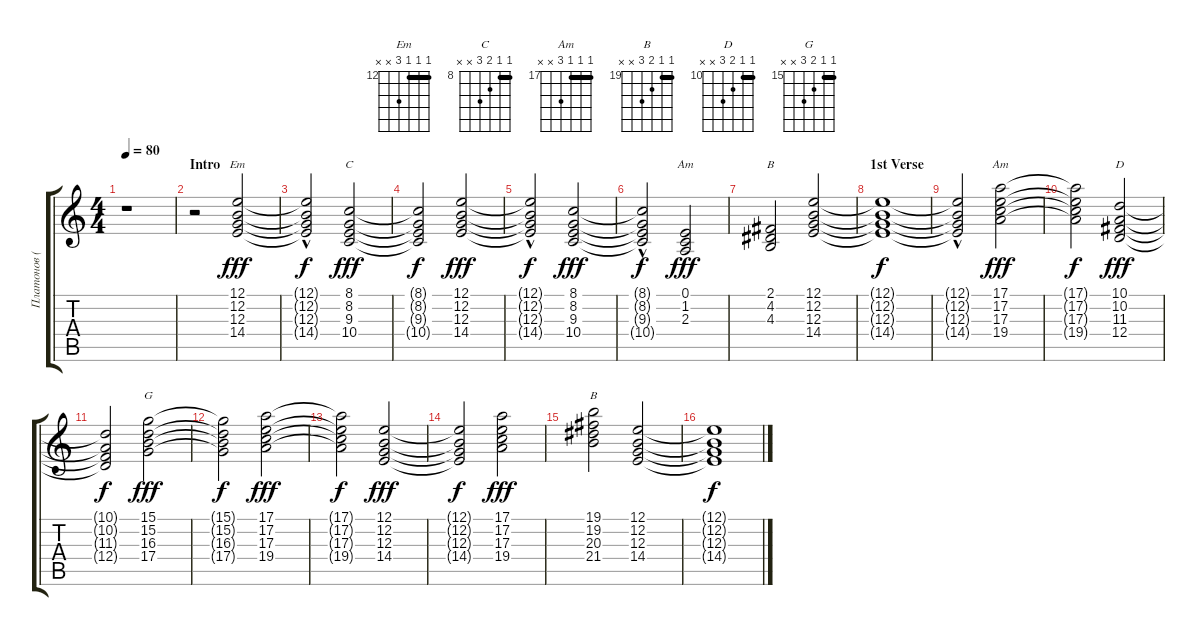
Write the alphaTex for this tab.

\track ("Платонов (Клавиш. 2)" "Платонов (") {instrument rockorgan}
\staff {score tabs}
\tuning (E4 B3 G3 D3 A2 E2) {hide}
\chord ("Em" 12 12 12 14 x x) {firstfret 12 barre 12}
\chord ("C" 8 8 9 10 x x) {firstfret 8 barre 8}
\chord ("Am" 0 1 2 x x x)
\chord ("B" 2 4 4 x x x)
\chord ("Am" 17 17 17 19 x x) {firstfret 17 barre 17}
\chord ("D" 10 10 11 12 x x) {firstfret 10 barre 10}
\chord ("G" 15 15 16 17 x x) {firstfret 15 barre 15}
\chord ("B" 19 19 20 21 x x) {firstfret 19 barre 19}
\ts (4 4)
\tempo 80
\clef g2
\ks c
r.1{dy fff instrument rockorgan} |
\section ("" "Intro")
r.2 (12.1 12.2 12.3 14.4).2{ch "Em"} |
(12.1{hac t} 12.2{t} 12.3{t} 14.4{t}).2{dy f} (8.1 8.2 9.3 10.4).2{ch "C" dy fff} |
(8.1{t} 8.2{t} 9.3{t} 10.4{t}).2{dy f} (12.1 12.2 12.3 14.4).2{dy fff} |
(12.1{hac t} 12.2{t} 12.3{t} 14.4{t}).2{dy f} (8.1 8.2 9.3 10.4).2{dy fff} |
(8.1{hac t} 8.2{t} 9.3{t} 10.4{t}).2{dy f} (0.1 1.2 2.3).2{ch "Am" dy fff} |
(2.1 4.2 4.3).2{ch "B"} (12.1 12.2 12.3 14.4).2 |
\section ("" "1st Verse")
(12.1{t} 12.2{t} 12.3{t} 14.4{t}).1{dy f} |
(12.1{hac t} 12.2{t} 12.3{t} 14.4{t}).2 (17.1 17.2 17.3 19.4).2{ch "Am" dy fff} |
(17.1{t} 17.2{t} 17.3{t} 19.4{t}).2{dy f} (10.1 10.2 11.3 12.4).2{ch "D" dy fff} |
(10.1{t} 10.2{t} 11.3{t} 12.4{t}).2{dy f} (15.1 15.2 16.3 17.4).2{ch "G" dy fff} |
(15.1{t} 15.2{t} 16.3{t} 17.4{t}).2{dy f} (17.1 17.2 17.3 19.4).2{dy fff} |
(17.1{t} 17.2{t} 17.3{t} 19.4{t}).2{dy f} (12.1 12.2 12.3 14.4).2{dy fff} |
(12.1{t} 12.2{t} 12.3{t} 14.4{t}).2{dy f} (17.1 17.2 17.3 19.4).2{dy fff} |
(19.1 19.2 20.3 21.4).2{ch "B"} (12.1 12.2 12.3 14.4).2 |
(12.1{t} 12.2{t} 12.3{t} 14.4{t}).1{dy f}
